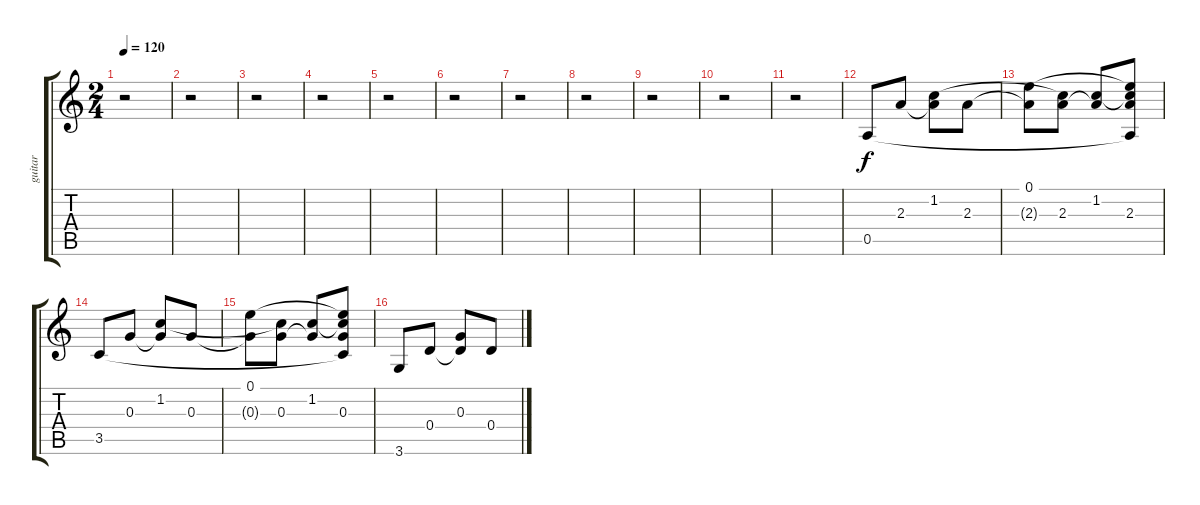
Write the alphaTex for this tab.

\track ("guitar      tertia" "guitar    ") {instrument acousticguitarnylon}
\staff {score tabs}
\tuning (E4 B3 G3 D3 A2 E2) {hide}
\ts (2 4)
\tempo 120
\clef g2
\ks c
r.2{dy f} |
r.2 |
r.2 |
r.2 |
r.2 |
r.2 |
r.2 |
r.2 |
r.2 |
r.2 |
r.2 |
0.5.8 2.3.8 (1.2 2.3{t}).8 2.3.8 |
(0.1 2.3{t}).8 (1.2{t} 2.3).8 (1.2 2.3{t}).8 (0.1{t} 1.2{t} 2.3 0.5{t}).8 |
3.5.8 0.3.8 (1.2 0.3{t}).8 0.3.8 |
(0.1 0.3{t}).8 (1.2{t} 0.3).8 (1.2 0.3{t}).8 (0.1{t} 1.2{t} 0.3 3.5{t}).8 |
3.6.8 0.4.8 (0.3 0.4{t}).8 0.4.8
